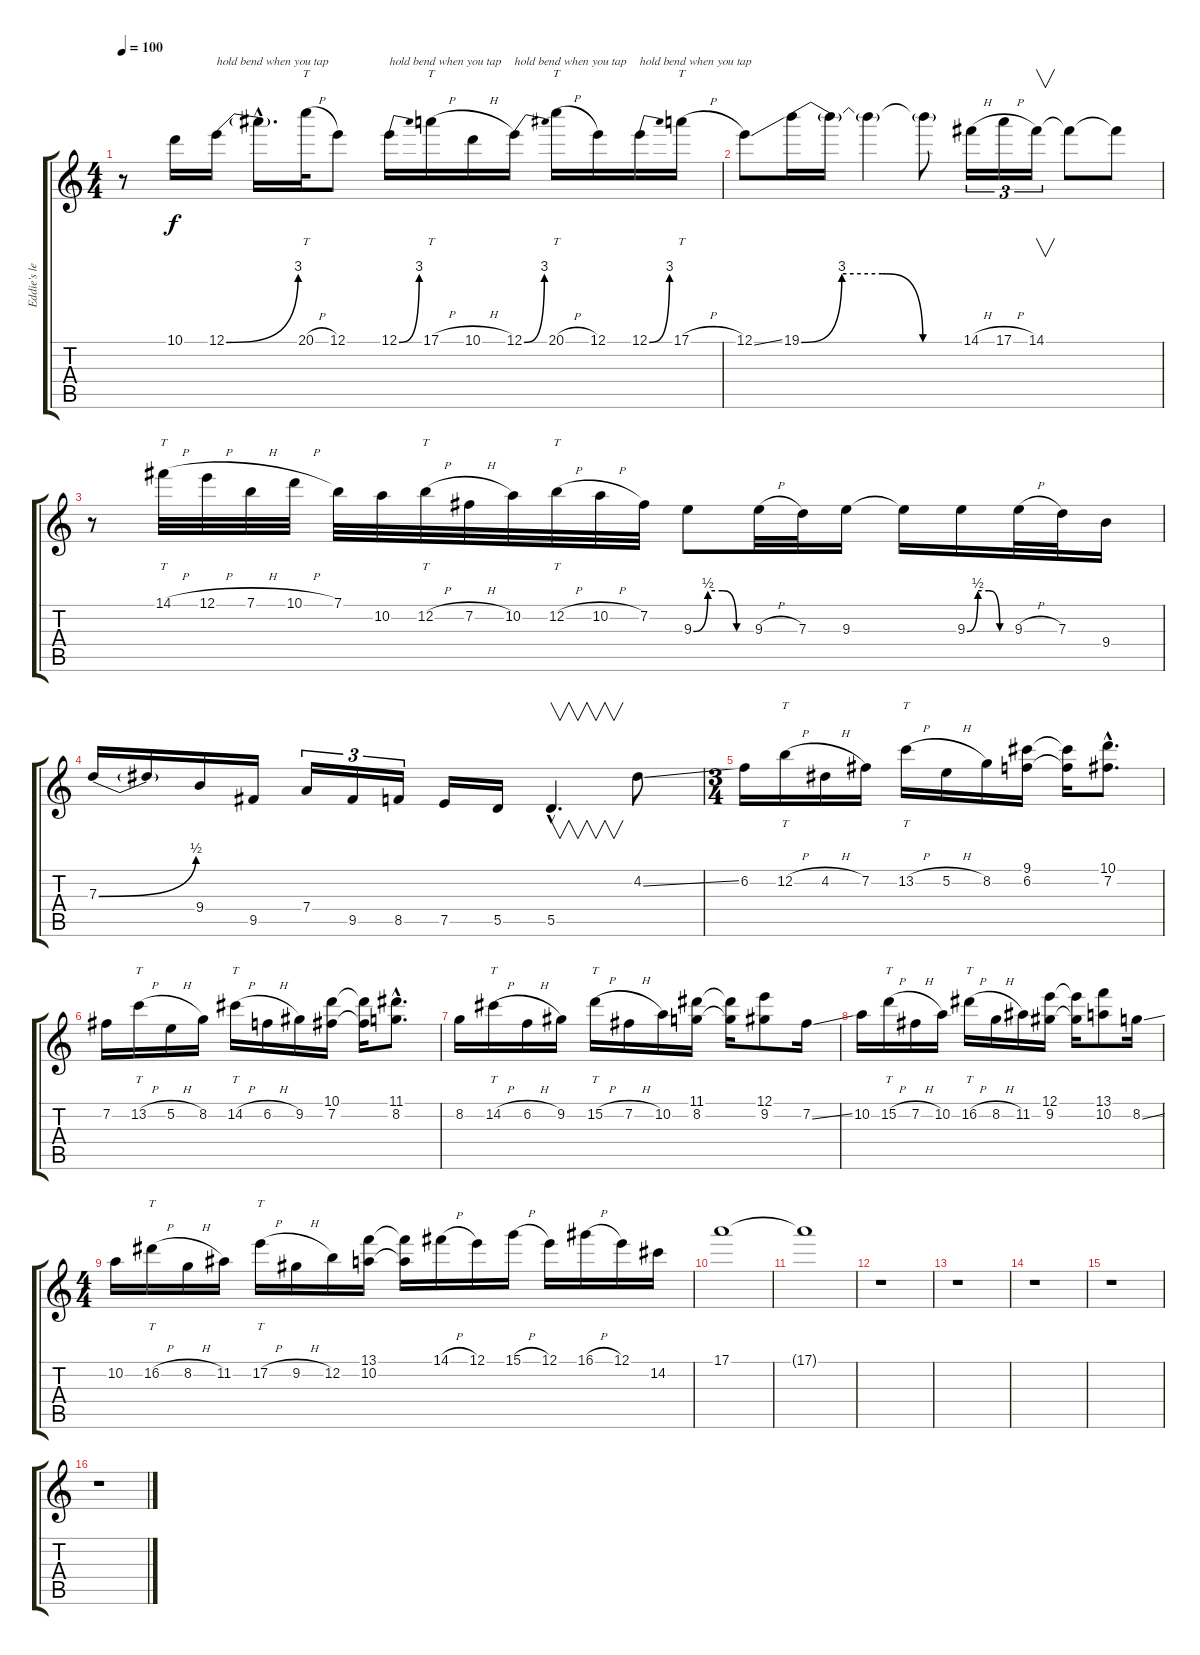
\track ("Eddie's leads" "Eddie's le") {instrument distortionguitar}
\staff {score tabs}
\tuning (E4 B3 G3 D3 A2 E2) {hide}
\ts (4 4)
\tempo 100
\clef g2
\ks c
r.8{dy f} 10.1.16 12.1{be (bend 0 0 60 12)}.16{txt "hold bend when you tap"} 12.1{hac t}.16{d} 20.1{h}.32{tt} 12.1.8 12.1{be (bend 0 0 60 12)}.16{txt "hold bend when you tap"} 17.1{h}.16{tt} 10.1{h}.16 12.1{be (bend 0 0 60 12)}.16{txt "hold bend when you tap"} 20.1{h}.16{tt} 12.1.16 12.1{be (bend 0 0 60 12)}.16{txt "hold bend when you tap"} 17.1{h}.16{tt} |
12.1{ss}.8 19.1{be (custom 0 0 15 12 30 12 45 0 60 0)}.16 19.1{t}.16 19.1{t}.4 19.1{t}.8 14.1{h}.16{tu (3 2)} 17.1{h}.16{tu (3 2)} 14.1.16{v tu (3 2)} 14.1{t}.8 14.1{t}.8 |
r.8 14.1{h}.32{tt} 12.1{h}.32 7.1{h}.32 10.1{h}.32 7.1.32 10.2.32 12.2{h}.32{tt} 7.2{h}.32 10.2.32 12.2{h}.32{tt} 10.2{h}.32 7.2.32 9.3{be (custom 0 0 15 2 30 2 45 0 60 0)}.8 9.3{h}.32 7.3.32 9.3.16 9.3{t}.16 9.3{be (custom 0 0 15 2 30 2 45 0 60 0)}.16 9.3{h}.32 7.3.32 9.4.16 |
7.3{be (bend 0 0 60 2)}.16 7.3{t}.16 9.4.16 9.5.16 7.4.16{tu (3 2)} 9.5.16{tu (3 2)} 8.5.16{tu (3 2)} 7.5.16 5.5.16 5.5{hac}.4{v d} 4.2{ss}.8 |
\ts (3 4)
6.2.16 12.2{h}.16{tt} 4.2{h}.16 7.2.16 13.2{h}.16{tt} 5.2{h}.16 8.2.16 (9.1 6.2).16 (9.1{t} 6.2{t}).16 (10.1{hac} 7.2{hac}).8{d} |
7.2.16 13.2{h}.16{tt} 5.2{h}.16 8.2.16 14.2{h}.16{tt} 6.2{h}.16 9.2.16 (10.1 7.2).16 (10.1{t} 7.2{t}).16 (11.1{hac} 8.2{hac}).8{d} |
8.2.16 14.2{h}.16{tt} 6.2{h}.16 9.2.16 15.2{h}.16{tt} 7.2{h}.16 10.2.16 (11.1 8.2).16 (11.1{t} 8.2{t}).16 (12.1 9.2).8 7.2{ss}.16 |
10.2.16 15.2{h}.16{tt} 7.2{h}.16 10.2.16 16.2{h}.16{tt} 8.2{h}.16 11.2.16 (12.1 9.2).16 (12.1{t} 9.2{t}).16 (13.1 10.2).8 8.2{ss}.16 |
\ts (4 4)
10.2.16 16.2{h}.16{tt} 8.2{h}.16 11.2.16 17.2{h}.16{tt} 9.2{h}.16 12.2.16 (13.1 10.2).16 (13.1{t} 10.2{t}).16 14.1{h}.16 12.1.16 15.1{h}.16 12.1.16 16.1{h}.16 12.1.16 14.2.16 |
17.1.1 |
17.1{t}.1 |
r.1 |
r.1 |
r.1 |
r.1 |
r.1
